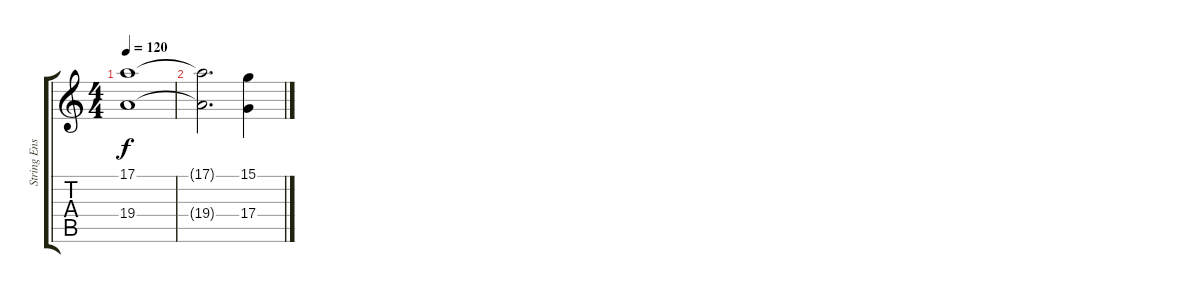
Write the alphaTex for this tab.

\track ("String Ensemble 1" "String Ens") {instrument stringensemble1}
\staff {score tabs}
\tuning (E4 B3 G3 D3 A2 E2) {hide}
\ts (4 4)
\tempo 120
\clef g2
\ks c
(17.1 19.4).1{dy f} |
(17.1{t} 19.4{t}).2{d} (15.1 17.4).4
